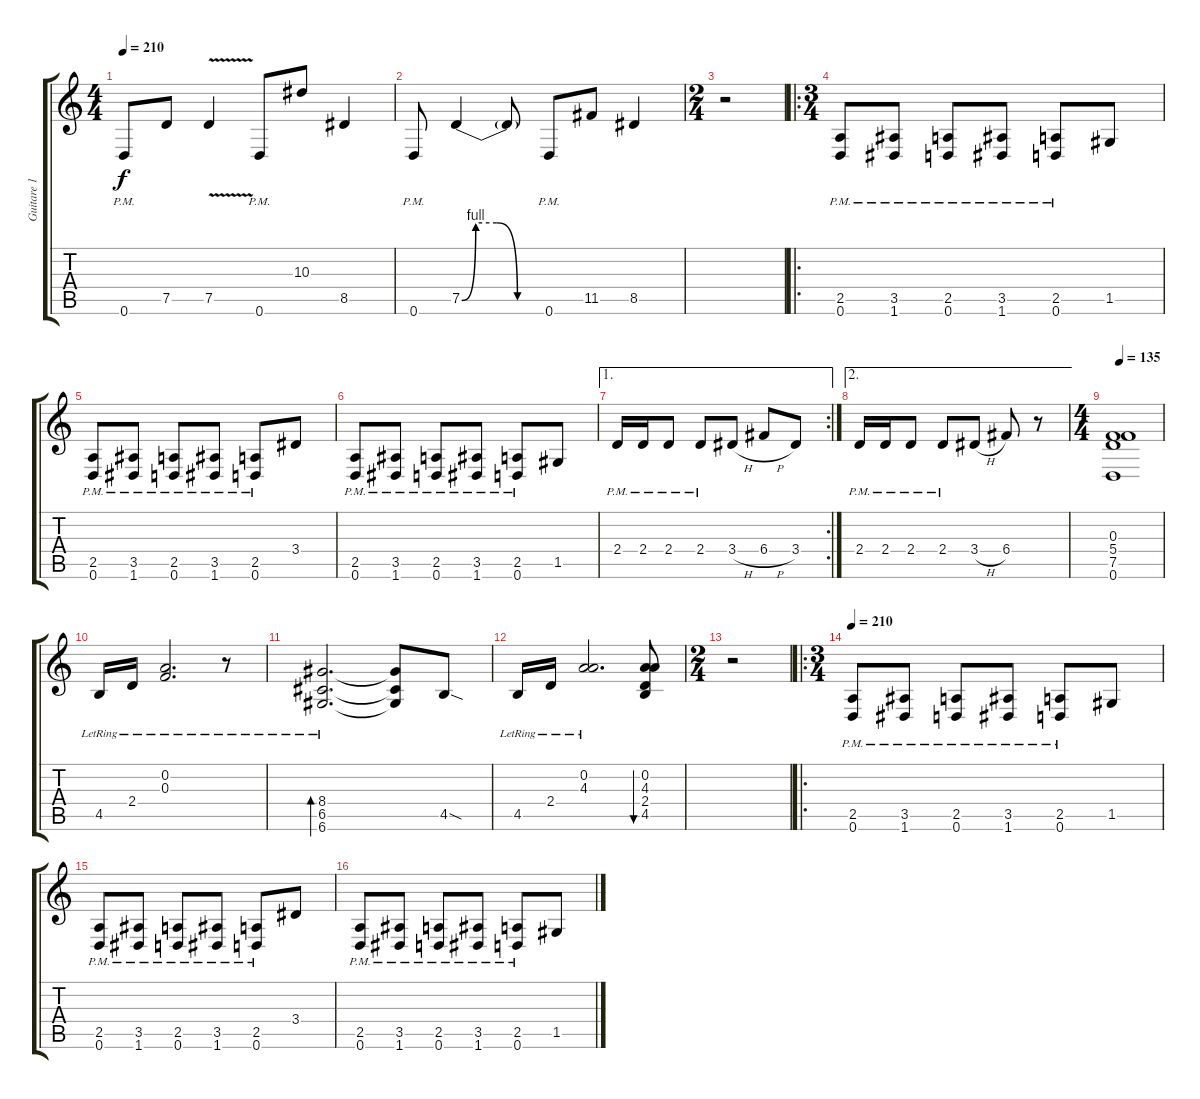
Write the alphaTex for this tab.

\track ("Guitare 1" "Guitare 1") {instrument distortionguitar}
\staff {score tabs}
\tuning (D4 A3 F3 C3 G2 D2) {hide}
\ts (4 4)
\tempo 210
\clef g2
\ks c
0.6{pm}.8{dy f} 7.5.8 7.5{v}.4 0.6{pm}.8 10.3.8 8.5.4 |
0.6{pm}.8 7.5{be (custom 0 0 10 4 25 4 40 0 60 0)}.4 7.5{t}.8 0.6{pm}.8 11.5.8 8.5.4 |
\ts (2 4)
r.2 |
\ro
\ts (3 4)
(2.5{pm} 0.6{pm}).8 (3.5{pm} 1.6{pm}).8 (2.5{pm} 0.6{pm}).8 (3.5{pm} 1.6{pm}).8 (2.5{pm} 0.6{pm}).8 1.5.8 |
(2.5{pm} 0.6{pm}).8 (3.5{pm} 1.6{pm}).8 (2.5{pm} 0.6{pm}).8 (3.5{pm} 1.6{pm}).8 (2.5{pm} 0.6{pm}).8 3.4.8 |
(2.5{pm} 0.6{pm}).8 (3.5{pm} 1.6{pm}).8 (2.5{pm} 0.6{pm}).8 (3.5{pm} 1.6{pm}).8 (2.5{pm} 0.6{pm}).8 1.5.8 |
\ae 1
\rc 2
2.4{pm}.16 2.4{pm}.16 2.4{pm}.8 2.4{pm}.8 3.4{h}.8 6.4{h}.8 3.4.8 |
\ae 2
2.4{pm}.16 2.4{pm}.16 2.4{pm}.8 2.4{pm}.8 3.4{h}.8 6.4.8 r.8 |
\ts (4 4)
\tempo 135
(0.3 5.4 7.5 0.6).1 |
4.5{lr}.16 2.4{lr}.16 (0.2{lr} 0.3{lr}).2{d} r.8 |
(8.4{lr} 6.5{lr} 6.6{lr}).2{d bd 30} (8.4{t} 6.5{t} 6.6{t}).8 4.5{sod}.8 |
4.5{lr}.16 2.4{lr}.16 (0.2{lr} 4.3{lr}).2{d} (0.2 4.3 2.4 4.5).8{bu 30} |
\ts (2 4)
r.2 |
\ro
\ts (3 4)
\tempo 210
(2.5{pm} 0.6{pm}).8 (3.5{pm} 1.6{pm}).8 (2.5{pm} 0.6{pm}).8 (3.5{pm} 1.6{pm}).8 (2.5{pm} 0.6{pm}).8 1.5.8 |
(2.5{pm} 0.6{pm}).8 (3.5{pm} 1.6{pm}).8 (2.5{pm} 0.6{pm}).8 (3.5{pm} 1.6{pm}).8 (2.5{pm} 0.6{pm}).8 3.4.8 |
(2.5{pm} 0.6{pm}).8 (3.5{pm} 1.6{pm}).8 (2.5{pm} 0.6{pm}).8 (3.5{pm} 1.6{pm}).8 (2.5{pm} 0.6{pm}).8 1.5.8
